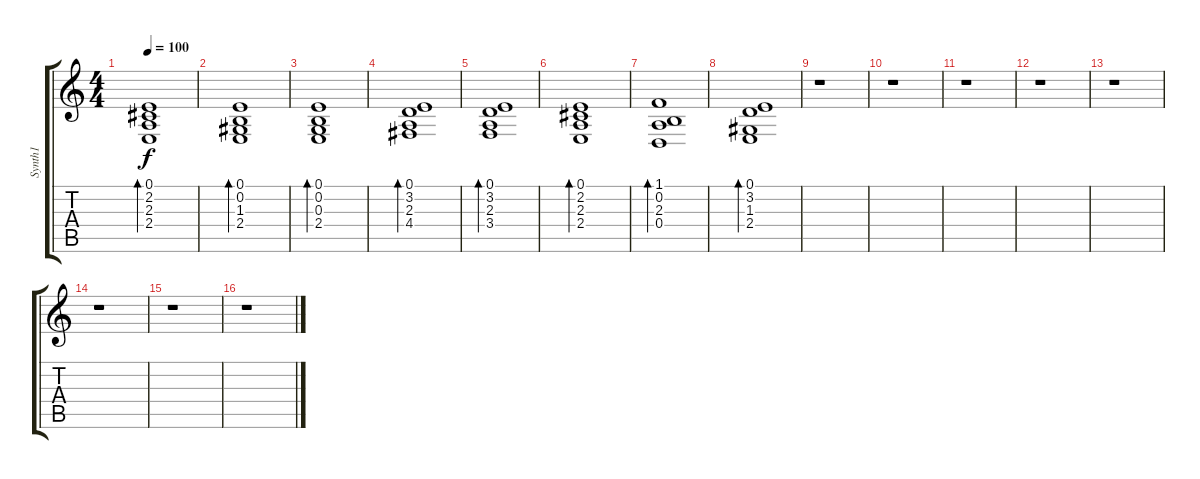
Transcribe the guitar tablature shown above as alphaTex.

\track ("Synth1" "Synth1") {instrument orchestralharp}
\staff {score tabs}
\tuning (E4 B3 G3 D3 A2 E2) {hide}
\ts (4 4)
\tempo 100
\clef g2
\ks c
(0.1 2.2 2.3 2.4).1{bd 480 dy f} |
(0.1 0.2 1.3 2.4).1{bd 480} |
(0.1 0.2 0.3 2.4).1{bd 480} |
(0.1 3.2 2.3 4.4).1{bd 480} |
(0.1 3.2 2.3 3.4).1{bd 480} |
(0.1 2.2 2.3 2.4).1{bd 480} |
(1.1 0.2 2.3 0.4).1{bd 480} |
(0.1 3.2 1.3 2.4).1{bd 480} |
r.1 |
r.1 |
r.1 |
r.1 |
r.1 |
r.1 |
r.1 |
r.1
